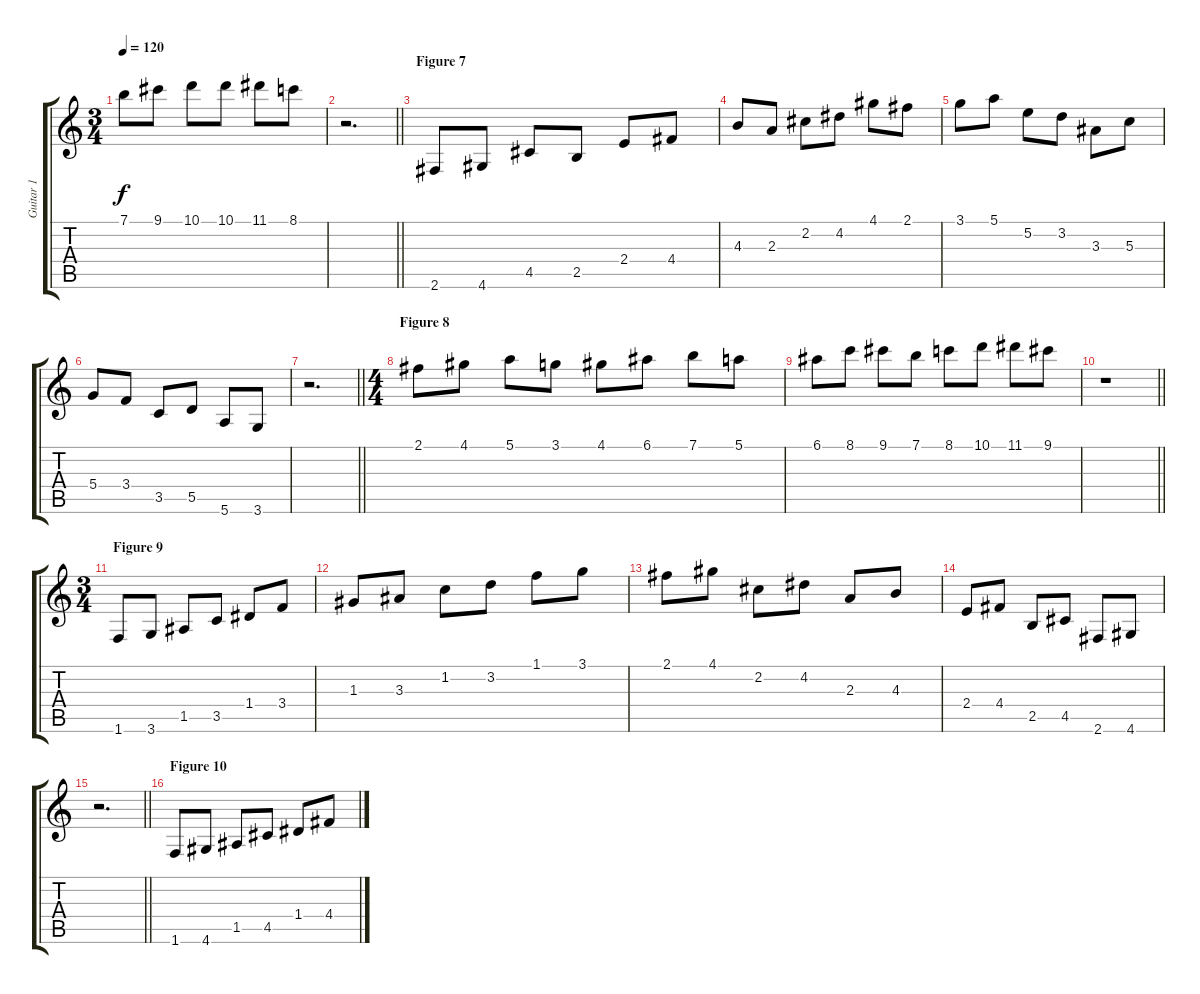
\track ("Guitar 1" "Guitar 1") {instrument overdrivenguitar}
\staff {score tabs}
\tuning (E4 B3 G3 D3 A2 E2) {hide}
\ts (3 4)
\tempo 120
\clef g2
\ks c
7.1.8{dy f} 9.1.8 10.1.8 10.1.8 11.1.8 8.1.8 |
\barLineRight lightlight
r.2{d} |
\section ("" "Figure 7")
2.6.8 4.6.8 4.5.8 2.5.8 2.4.8 4.4.8 |
4.3.8 2.3.8 2.2.8 4.2.8 4.1.8 2.1.8 |
3.1.8 5.1.8 5.2.8 3.2.8 3.3.8 5.3.8 |
5.4.8 3.4.8 3.5.8 5.5.8 5.6.8 3.6.8 |
\barLineRight lightlight
r.2{d} |
\ts (4 4)
\section ("" "Figure 8")
2.1.8 4.1.8 5.1.8 3.1.8 4.1.8 6.1.8 7.1.8 5.1.8 |
6.1.8 8.1.8 9.1.8 7.1.8 8.1.8 10.1.8 11.1.8 9.1.8 |
\barLineRight lightlight
r.1 |
\ts (3 4)
\section ("" "Figure 9")
1.6.8 3.6.8 1.5.8 3.5.8 1.4.8 3.4.8 |
1.3.8 3.3.8 1.2.8 3.2.8 1.1.8 3.1.8 |
2.1.8 4.1.8 2.2.8 4.2.8 2.3.8 4.3.8 |
2.4.8 4.4.8 2.5.8 4.5.8 2.6.8 4.6.8 |
\barLineRight lightlight
r.2{d} |
\section ("" "Figure 10")
1.6.8 4.6.8 1.5.8 4.5.8 1.4.8 4.4.8
